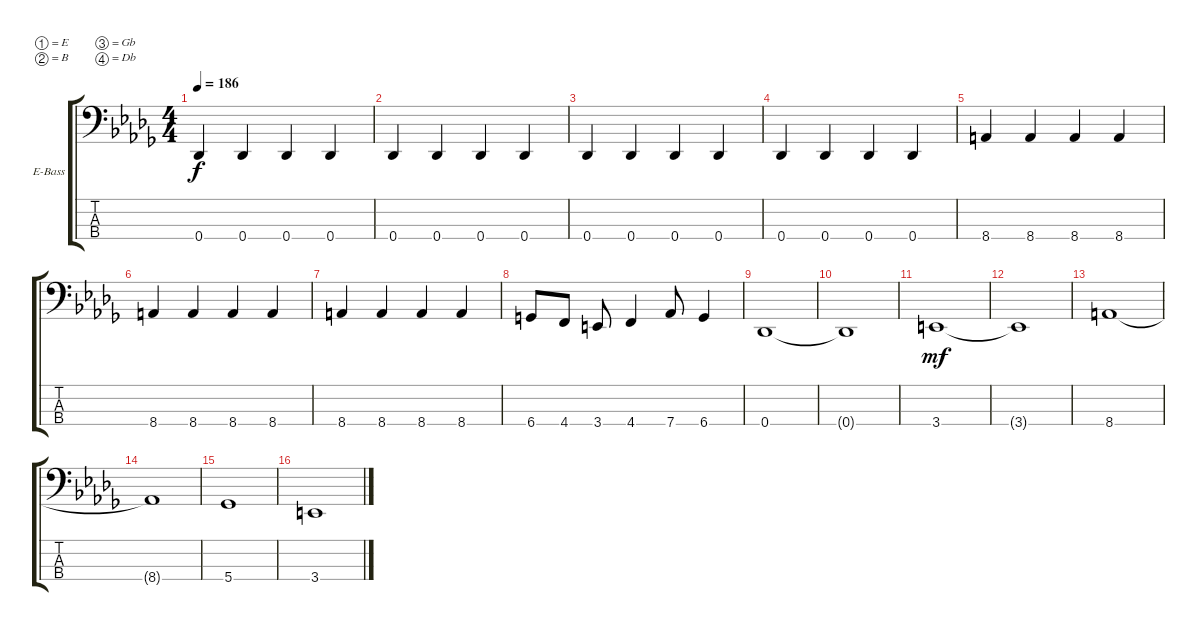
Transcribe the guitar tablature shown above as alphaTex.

\bracketExtendMode groupsimilarinstruments
\firstSystemTrackNameOrientation horizontal
\otherSystemsTrackNameOrientation horizontal
\track (" Bass" "E-Bass") {instrument electricbassfinger}
\staff {score tabs}
\tuning (E2 B1 Gb1 Db1)
\ts (4 4)
\tempo 186
\clef f4
\scale
0.333333
\ks db
0.4.4{dy f} 0.4.4 0.4.4 0.4.4 |
\scale
0.333333 0.4.4 0.4.4 0.4.4 0.4.4 |
\scale
0.333333 0.4.4 0.4.4 0.4.4 0.4.4 |
\scale
0.333333 0.4.4 0.4.4 0.4.4 0.4.4 |
\scale
0.333333 8.4.4 8.4.4 8.4.4 8.4.4 |
\scale
0.333333 8.4.4 8.4.4 8.4.4 8.4.4 |
\scale
0.333333 8.4.4 8.4.4 8.4.4 8.4.4 |
\scale
0.333333 6.4.8 4.4.8 3.4.8 4.4.4 7.4.8 6.4.4 |
\scale
0.333333 0.4.1 |
\scale
0.333333 0.4{t}.1 |
\scale
0.333333 3.4.1{dy mf} |
\scale
0.333333 3.4{t}.1 |
\scale
0.333333 8.4.1 |
\scale
0.333333 8.4{t}.1 |
\scale
0.333333 5.4.1 |
\scale
0.333333 3.4.1
